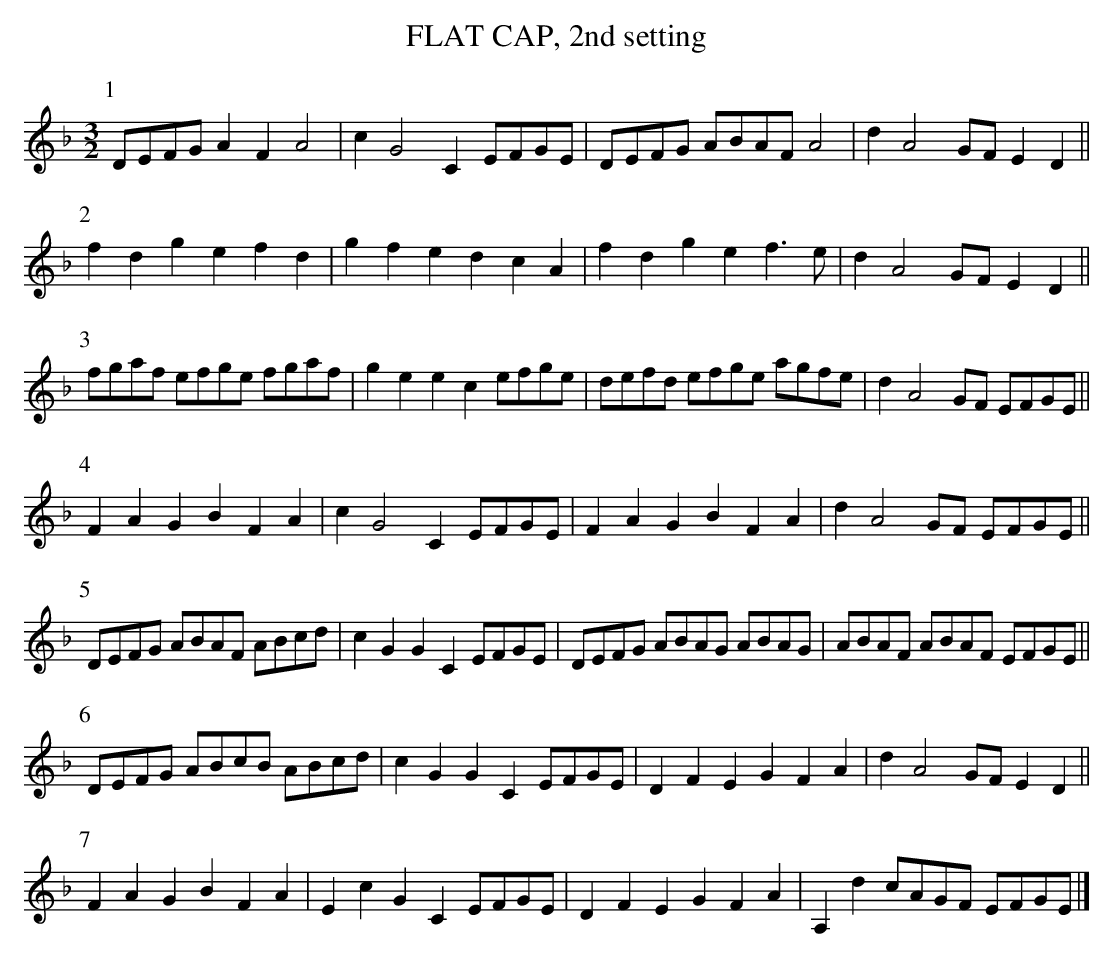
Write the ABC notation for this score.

X:1
T:FLAT CAP, 2nd setting
M:3/2
L:1/8
K:F
P:1
DEFG A2 F2 A4 | c2 G4 C2 EFGE |\
DEFG ABAF  A4 | d2 A4 GF E2 D2 ||
P:2
f2 d2 g2 e2 f2 d2 | g2 f2 e2 d2 c2 A2 |\
f2 d2 g2 e2 f3 e  | d2 A4    GF E2 D2 ||
P:3
fgaf efge fgaf | g2 e2 e2 c2 efge |\
defd efge agfe | d2 A4    GF EFGE ||
P:4
F2 A2 G2 B2 F2 A2 | c2 G4 C2 EFGE |\
F2 A2 G2 B2 F2 A2 | d2 A4 GF EFGE ||
P:5
DEFG ABAF ABcd | c2 G2 G2 C2 EFGE |\
DEFG ABAG ABAG | ABAF  ABAF  EFGE ||
P:6
DEFG  ABcB  ABcd | c2 G2 G2 C2 EFGE|\
D2 F2 E2 G2 F2 A2| d2 A4 GF E2 D2  ||
P:7
F2 A2 G2 B2 F2 A2 | E2 c2 G2 C2 EFGE |\
D2 F2 E2 G2 F2 A2 | A,2 d2 cAGF EFGE |]
